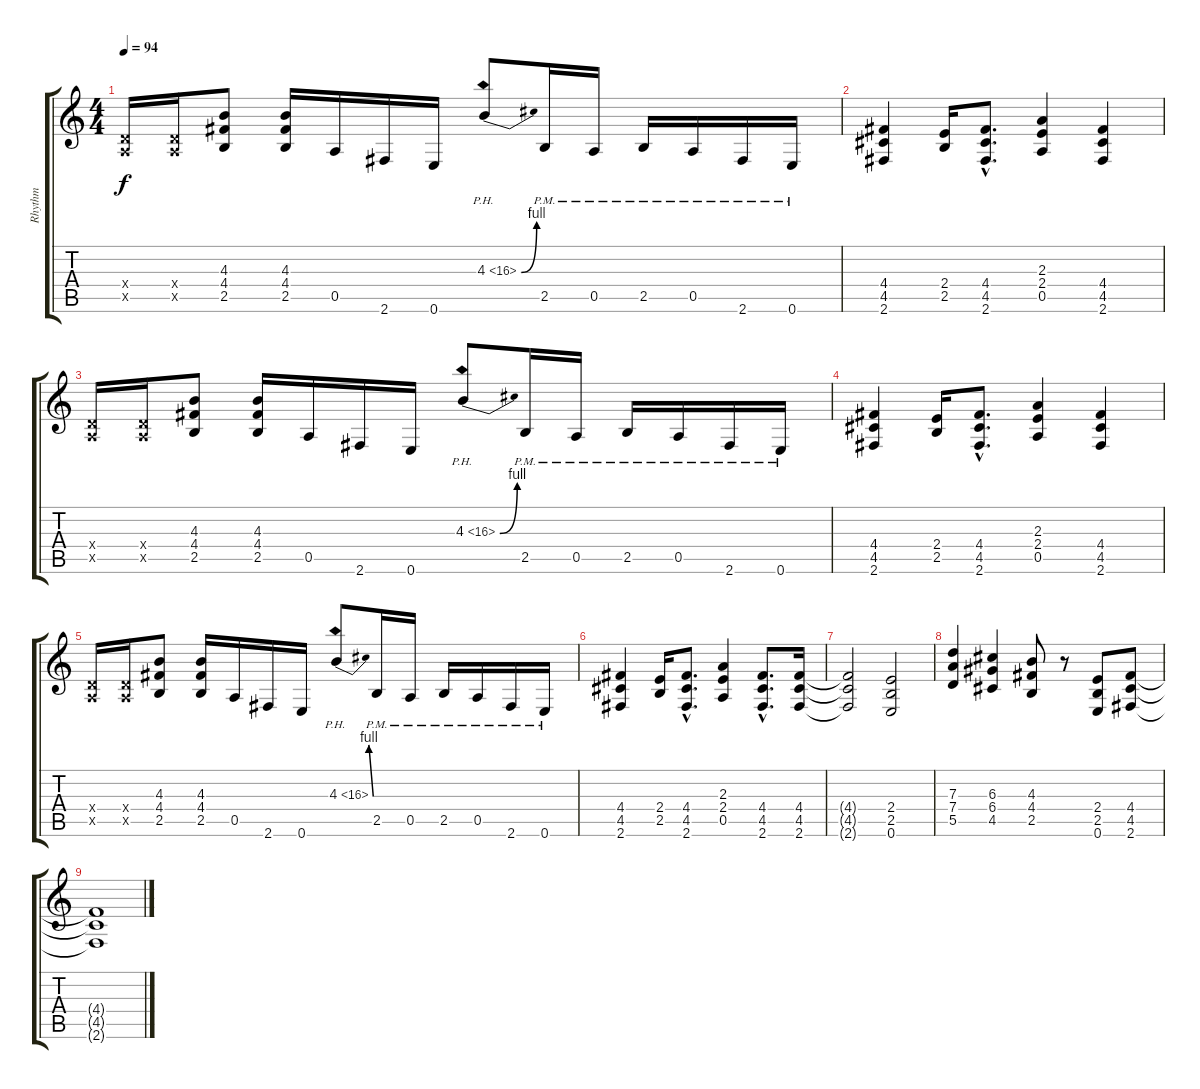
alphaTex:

\track ("Rhythm" "Rhythm") {instrument overdrivenguitar}
\staff {score tabs}
\tuning (E4 B3 G3 D3 A2 E2) {hide}
\ts (4 4)
\tempo 94
\clef g2
\ks c
(0.4{x} 0.5{x}).16{dy f} (0.4{x} 0.5{x}).16 (4.3 4.4 2.5).8 (4.3 4.4 2.5).16 0.5.16 2.6.16 0.6.16 4.3{be (bend 0 0 60 4) ph 12}.8 2.5{pm}.16 0.5{pm}.16 2.5{pm}.16 0.5{pm}.16 2.6{pm}.16 0.6{pm}.16 |
(4.4 4.5 2.6).4 (2.4 2.5).16 (4.4{hac} 4.5{hac} 2.6{hac}).8{d} (2.3 2.4 0.5).4 (4.4 4.5 2.6).4 |
(0.4{x} 0.5{x}).16 (0.4{x} 0.5{x}).16 (4.3 4.4 2.5).8 (4.3 4.4 2.5).16 0.5.16 2.6.16 0.6.16 4.3{be (bend 0 0 60 4) ph 12}.8 2.5{pm}.16 0.5{pm}.16 2.5{pm}.16 0.5{pm}.16 2.6{pm}.16 0.6{pm}.16 |
(4.4 4.5 2.6).4 (2.4 2.5).16 (4.4{hac} 4.5{hac} 2.6{hac}).8{d} (2.3 2.4 0.5).4 (4.4 4.5 2.6).4 |
(0.4{x} 0.5{x}).16 (0.4{x} 0.5{x}).16 (4.3 4.4 2.5).8 (4.3 4.4 2.5).16 0.5.16 2.6.16 0.6.16 4.3{be (bend 0 0 60 4) ph 12}.8 2.5{pm}.16 0.5{pm}.16 2.5{pm}.16 0.5{pm}.16 2.6{pm}.16 0.6{pm}.16 |
(4.4 4.5 2.6).4 (2.4 2.5).16 (4.4{hac} 4.5{hac} 2.6{hac}).8{d} (2.3 2.4 0.5).4 (4.4{hac} 4.5{hac} 2.6{hac}).8{d} (4.4 4.5 2.6).16 |
(4.4{t} 4.5{t} 2.6{t}).2 (2.4 2.5 0.6).2 |
(7.3 7.4 5.5).4 (6.3 6.4 4.5).4 (4.3 4.4 2.5).8 r.8 (2.4 2.5 0.6).8 (4.4 4.5 2.6).8 |
(4.4{t} 4.5{t} 2.6{t}).1
